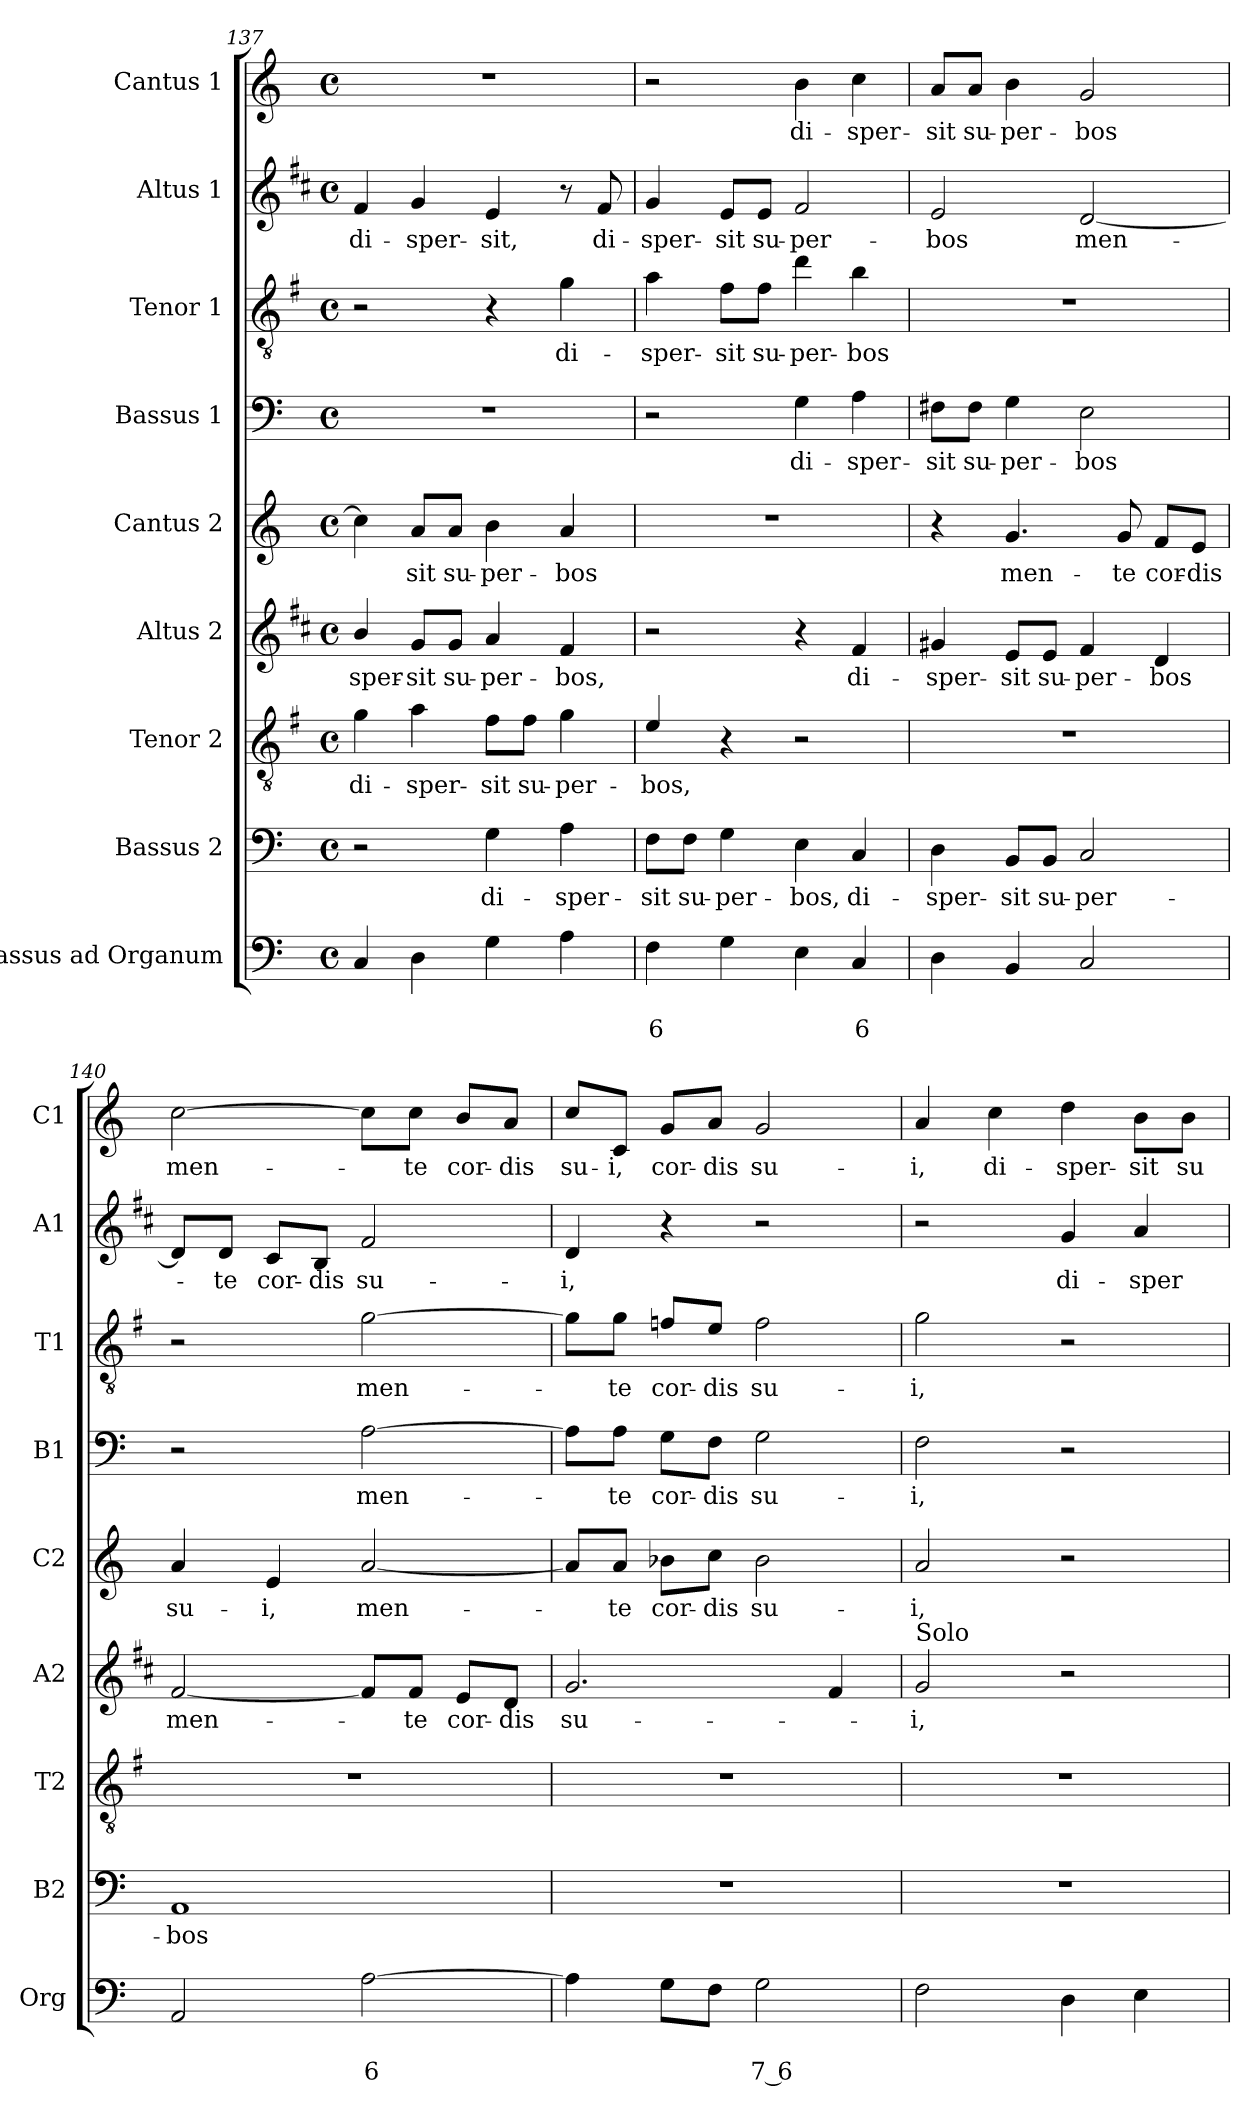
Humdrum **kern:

**kern	**text	**text	**kern	**text	**kern	**text	**kern	**text	**kern	**text	**kern	**text	**kern	**text	**kern	**text	**kern	**text
*part9	*part9	*part9	*part8	*part8	*part7	*part7	*part6	*part6	*part5	*part5	*part4	*part4	*part3	*part3	*part2	*part2	*part1	*part1
*staff9	*staff9	*staff9	*staff8	*staff8	*staff7	*staff7	*staff6	*staff6	*staff5	*staff5	*staff4	*staff4	*staff3	*staff3	*staff2	*staff2	*staff1	*staff1
*I"Bassus ad Organum	*	*	*I"Bassus 2	*	*I"Tenor 2	*	*I"Altus 2	*	*I"Cantus 2	*	*I"Bassus 1	*	*I"Tenor 1	*	*I"Altus 1	*	*I"Cantus 1	*
*I'Org	*	*	*I'B2	*	*I'T2	*	*I'A2	*	*I'C2	*	*I'B1	*	*I'T1	*	*I'A1	*	*I'C1	*
*clefF4	*	*	*clefF4	*	*clefGv2	*	*clefG2	*	*clefG2	*	*clefF4	*	*clefGv2	*	*clefG2	*	*clefG2	*
*	*	*	*	*	*ITrd4c7	*	*ITrd1c2	*	*	*	*	*	*ITrd4c7	*	*ITrd1c2	*	*	*
*k[]	*	*	*k[]	*	*k[]	*	*k[]	*	*k[]	*	*k[]	*	*k[]	*	*k[]	*	*k[]	*
*C:	*	*	*C:	*	*C:	*	*C:	*	*C:	*	*C:	*	*C:	*	*C:	*	*C:	*
*M4/4	*	*	*M4/4	*	*M4/4	*	*M4/4	*	*M4/4	*	*M4/4	*	*M4/4	*	*M4/4	*	*M4/4	*
*met(c)	*	*	*met(c)	*	*met(c)	*	*met(c)	*	*met(c)	*	*met(c)	*	*met(c)	*	*met(c)	*	*met(c)	*
=137	=137	=137	=137	=137	=137	=137	=137	=137	=137	=137	=137	=137	=137	=137	=137	=137	=137	=137
!	!	!	!	!	!	!LO:LY:b	!	!LO:LY:b	!	!	!	!	!	!	!	!LO:LY:b	!	!
4C/	.	.	2r	.	4c\	di-	4a/	-sper-	4cc\]	.	1r	.	2r	.	4e/	di-	1r	.
!	!	!	!	!	!	!LO:LY:b	!	!LO:LY:b	!	!LO:LY:b	!	!	!	!	!	!LO:LY:b	!	!
4D\	.	.	.	.	4d\	-sper-	8f/L	-sit	8a/L	-sit	.	.	.	.	4f/	-sper-	.	.
!	!	!	!	!	!	!	!	!LO:LY:b	!	!LO:LY:b	!	!	!	!	!	!	!	!
.	.	.	.	.	.	.	8f/J	su-	8a/J	su-	.	.	.	.	.	.	.	.
!	!	!	!	!LO:LY:b	!	!LO:LY:b	!	!LO:LY:b	!	!LO:LY:b	!	!	!	!	!	!LO:LY:b	!	!
4G\	.	.	4G\	di-	8B\L	-sit	4g/	-per-	4b\	-per-	.	.	4r	.	4d/	-sit,	.	.
!	!	!	!	!	!	!LO:LY:b	!	!	!	!	!	!	!	!	!	!	!	!
.	.	.	.	.	8B\J	su-	.	.	.	.	.	.	.	.	.	.	.	.
!	!	!	!	!LO:LY:b	!	!LO:LY:b	!	!LO:LY:b	!	!LO:LY:b	!	!	!	!LO:LY:b	!	!	!	!
4A\	.	.	4A\	-sper-	4c\	-per-	4e/	-bos,	4a/	-bos	.	.	4c\	di-	8r	.	.	.
!	!	!	!	!	!	!	!	!	!	!	!	!	!	!	!	!LO:LY:b	!	!
.	.	.	.	.	.	.	.	.	.	.	.	.	.	.	8e/	di-	.	.
=138	=138	=138	=138	=138	=138	=138	=138	=138	=138	=138	=138	=138	=138	=138	=138	=138	=138	=138
!	!	!LO:LY:b	!	!LO:LY:b	!	!LO:LY:b	!	!	!	!	!	!	!	!LO:LY:b	!	!LO:LY:b	!	!
4F\	.	6	8F\L	-sit	4A/	-bos,	2r	.	1r	.	2r	.	4d\	-sper-	4f/	-sper-	2r	.
!	!	!	!	!LO:LY:b	!	!	!	!	!	!	!	!	!	!	!	!	!	!
.	.	.	8F\J	su-	.	.	.	.	.	.	.	.	.	.	.	.	.	.
!	!	!	!	!LO:LY:b	!	!	!	!	!	!	!	!	!	!LO:LY:b	!	!LO:LY:b	!	!
4G\	.	.	4G\	-per-	4r	.	.	.	.	.	.	.	8B\L	-sit	8d/L	-sit	.	.
!	!	!	!	!	!	!	!	!	!	!	!	!	!	!LO:LY:b	!	!LO:LY:b	!	!
.	.	.	.	.	.	.	.	.	.	.	.	.	8B\J	su-	8d/J	su-	.	.
!	!	!	!	!LO:LY:b	!	!	!	!	!	!	!	!LO:LY:b	!	!LO:LY:b	!	!LO:LY:b	!	!LO:LY:b
4E\	.	.	4E\	-bos,	2r	.	4r	.	.	.	4G\	di-	4g\	-per-	2e/	-per-	4b\	di-
!	!	!LO:LY:b	!	!LO:LY:b	!	!	!	!LO:LY:b	!	!	!	!LO:LY:b	!	!LO:LY:b	!	!	!	!LO:LY:b
4C/	.	6	4C/	di-	.	.	4e/	di-	.	.	4A\	-sper-	4e\	-bos	.	.	4cc\	-sper-
=139	=139	=139	=139	=139	=139	=139	=139	=139	=139	=139	=139	=139	=139	=139	=139	=139	=139	=139
!	!	!	!	!LO:LY:b	!	!	!	!LO:LY:b	!	!	!	!LO:LY:b	!	!	!	!LO:LY:b	!	!LO:LY:b
4D\	.	.	4D\	-sper-	1r	.	4f#X/	-sper-	4r	.	8F#X\L	-sit	1r	.	2d/	-bos	8a/L	-sit
!	!	!	!	!	!	!	!	!	!	!	!	!LO:LY:b	!	!	!	!	!	!LO:LY:b
.	.	.	.	.	.	.	.	.	.	.	8F#\J	su-	.	.	.	.	8a/J	su-
!	!	!	!	!LO:LY:b	!	!	!	!LO:LY:b	!	!LO:LY:b	!	!LO:LY:b	!	!	!	!	!	!LO:LY:b
4BB/	.	.	8BB/L	-sit	.	.	8d/L	-sit	4.g/	men-	4G\	-per-	.	.	.	.	4b\	-per-
!	!	!	!	!LO:LY:b	!	!	!	!LO:LY:b	!	!	!	!	!	!	!	!	!	!
.	.	.	8BB/J	su-	.	.	8d/J	su-	.	.	.	.	.	.	.	.	.	.
!	!	!	!	!LO:LY:b	!	!	!	!LO:LY:b	!	!	!	!LO:LY:b	!	!	!	!LO:LY:b	!	!LO:LY:b
2C/	.	.	2C/	-per-	.	.	4e/	-per-	.	.	2E\	-bos	.	.	[2c/	men-	2g/	-bos
!	!	!	!	!	!	!	!	!	!	!LO:LY:b	!	!	!	!	!	!	!	!
.	.	.	.	.	.	.	.	.	8g/	-te	.	.	.	.	.	.	.	.
!	!	!	!	!	!	!	!	!LO:LY:b	!	!LO:LY:b	!	!	!	!	!	!	!	!
.	.	.	.	.	.	.	4c/	-bos	8f/L	cor-	.	.	.	.	.	.	.	.
!	!	!	!	!	!	!	!	!	!	!LO:LY:b	!	!	!	!	!	!	!	!
.	.	.	.	.	.	.	.	.	8e/J	-dis	.	.	.	.	.	.	.	.
!!LO:PB:g=z
=140	=140	=140	=140	=140	=140	=140	=140	=140	=140	=140	=140	=140	=140	=140	=140	=140	=140	=140
!	!	!	!	!LO:LY:b	!	!	!	!LO:LY:b	!	!LO:LY:b	!	!	!	!	!	!	!	!LO:LY:b
2AA/	.	.	1AA	-bos	1r	.	[2e/	men-	4a/	su-	2r	.	2r	.	8c/L]	.	[2cc\	men-
!	!	!	!	!	!	!	!	!	!	!	!	!	!	!	!	!LO:LY:b	!	!
.	.	.	.	.	.	.	.	.	.	.	.	.	.	.	8c/J	-te	.	.
!	!	!	!	!	!	!	!	!	!	!LO:LY:b	!	!	!	!	!	!LO:LY:b	!	!
.	.	.	.	.	.	.	.	.	4e/	-i,	.	.	.	.	8B/L	cor-	.	.
!	!	!	!	!	!	!	!	!	!	!	!	!	!	!	!	!LO:LY:b	!	!
.	.	.	.	.	.	.	.	.	.	.	.	.	.	.	8A/J	-dis	.	.
!	!	!LO:LY:b	!	!	!	!	!	!	!	!LO:LY:b	!	!LO:LY:b	!	!LO:LY:b	!	!LO:LY:b	!	!
[2A\	.	6	.	.	.	.	8e/L]	.	[2a/	men-	[2A\	men-	[2c\	men-	2e/	su-	8cc\L]	.
!	!	!	!	!	!	!	!	!LO:LY:b	!	!	!	!	!	!	!	!	!	!LO:LY:b
.	.	.	.	.	.	.	8e/J	-te	.	.	.	.	.	.	.	.	8cc\J	-te
!	!	!	!	!	!	!	!	!LO:LY:b	!	!	!	!	!	!	!	!	!	!LO:LY:b
.	.	.	.	.	.	.	8d/L	cor-	.	.	.	.	.	.	.	.	8b/L	cor-
!	!	!	!	!	!	!	!	!LO:LY:b	!	!	!	!	!	!	!	!	!	!LO:LY:b
.	.	.	.	.	.	.	8c/J	-dis	.	.	.	.	.	.	.	.	8a/J	-dis
=141	=141	=141	=141	=141	=141	=141	=141	=141	=141	=141	=141	=141	=141	=141	=141	=141	=141	=141
!	!	!	!	!	!	!	!	!LO:LY:b	!	!	!	!	!	!	!	!LO:LY:b	!	!LO:LY:b
4A\]	.	.	1r	.	1r	.	2.f/	su-	8a/L]	.	8A\L]	.	8c\L]	.	4c/	-i,	8cc/L	su-
!	!	!	!	!	!	!	!	!	!	!LO:LY:b	!	!LO:LY:b	!	!LO:LY:b	!	!	!	!LO:LY:b
.	.	.	.	.	.	.	.	.	8a/J	-te	8A\J	-te	8c\J	-te	.	.	8c/J	-i,
!	!	!	!	!	!	!	!	!	!	!LO:LY:b	!	!LO:LY:b	!	!LO:LY:b	!	!	!	!LO:LY:b
8G\L	.	.	.	.	.	.	.	.	8b-X\L	cor-	8G\L	cor-	8B-X/L	cor-	4r	.	8g/L	cor-
!	!	!	!	!	!	!	!	!	!	!LO:LY:b	!	!LO:LY:b	!	!LO:LY:b	!	!	!	!LO:LY:b
8F\J	.	.	.	.	.	.	.	.	8cc\J	-dis	8F\J	-dis	8A/J	-dis	.	.	8a/J	-dis
!	!	!LO:LY:b	!	!	!	!	!	!	!	!LO:LY:b	!	!LO:LY:b	!	!LO:LY:b	!	!	!	!LO:LY:b
2G\	.	7 6	.	.	.	.	.	.	2b-\	su-	2G\	su-	2B-\	su-	2r	.	2g/	su-
.	.	.	.	.	.	.	4e/	.	.	.	.	.	.	.	.	.	.	.
=142	=142	=142	=142	=142	=142	=142	=142	=142	=142	=142	=142	=142	=142	=142	=142	=142	=142	=142
!	!	!	!	!	!	!	!LO:TX:a:t=Solo	!	!	!	!	!	!	!	!	!	!	!
!	!	!	!	!	!	!	!	!LO:LY:b	!	!LO:LY:b	!	!LO:LY:b	!	!LO:LY:b	!	!	!	!LO:LY:b
2F\	.	.	1r	.	1r	.	2f/	-i,	2a/	-i,	2F\	-i,	2c\	-i,	2r	.	4a/	-i,
!	!	!	!	!	!	!	!	!	!	!	!	!	!	!	!	!	!	!LO:LY:b
.	.	.	.	.	.	.	.	.	.	.	.	.	.	.	.	.	4cc\	di-
!	!	!	!	!	!	!	!	!	!	!	!	!	!	!	!	!LO:LY:b	!	!LO:LY:b
4D\	.	.	.	.	.	.	2r	.	2r	.	2r	.	2r	.	4f/	di-	4dd\	-sper-
!	!	!	!	!	!	!	!	!	!	!	!	!	!	!	!	!LO:LY:b	!	!LO:LY:b
4E\	.	.	.	.	.	.	.	.	.	.	.	.	.	.	4g/	-sper-	8b\L	-sit
!	!	!	!	!	!	!	!	!	!	!	!	!	!	!	!	!	!	!LO:LY:b
.	.	.	.	.	.	.	.	.	.	.	.	.	.	.	.	.	8b\J	su-
=	=	=	=	=	=	=	=	=	=	=	=	=	=	=	=	=	=	=
*-	*-	*-	*-	*-	*-	*-	*-	*-	*-	*-	*-	*-	*-	*-	*-	*-	*-	*-
